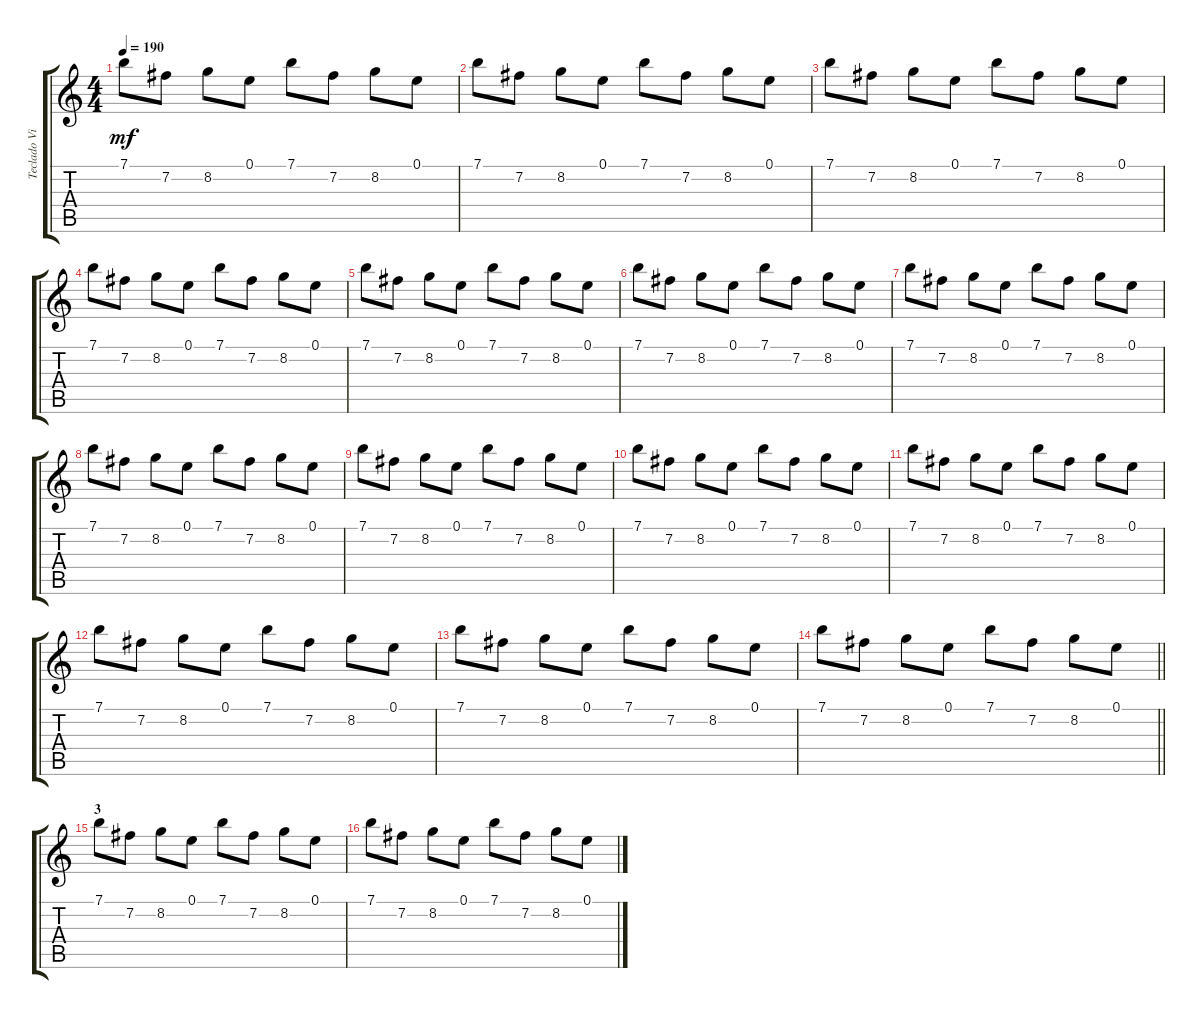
\track ("Teclado Viejo(?)/Mandolina (FX)" "Teclado Vi") {instrument banjo}
\staff {score tabs}
\tuning (E4 B3 G3 D3 A2 E2) {hide}
\displaytranspose 12
\ts (4 4)
\tempo 190
\clef g2
\ks c
7.1.8{dy mf} 7.2.8 8.2.8 0.1.8 7.1.8 7.2.8 8.2.8 0.1.8 |
7.1.8 7.2.8 8.2.8 0.1.8 7.1.8 7.2.8 8.2.8 0.1.8 |
7.1.8 7.2.8 8.2.8 0.1.8 7.1.8 7.2.8 8.2.8 0.1.8 |
7.1.8 7.2.8 8.2.8 0.1.8 7.1.8 7.2.8 8.2.8 0.1.8 |
7.1.8 7.2.8 8.2.8 0.1.8 7.1.8 7.2.8 8.2.8 0.1.8 |
7.1.8 7.2.8 8.2.8 0.1.8 7.1.8 7.2.8 8.2.8 0.1.8 |
7.1.8 7.2.8 8.2.8 0.1.8 7.1.8 7.2.8 8.2.8 0.1.8 |
7.1.8 7.2.8 8.2.8 0.1.8 7.1.8 7.2.8 8.2.8 0.1.8 |
7.1.8 7.2.8 8.2.8 0.1.8 7.1.8 7.2.8 8.2.8 0.1.8 |
7.1.8 7.2.8 8.2.8 0.1.8 7.1.8 7.2.8 8.2.8 0.1.8 |
7.1.8 7.2.8 8.2.8 0.1.8 7.1.8 7.2.8 8.2.8 0.1.8 |
7.1.8 7.2.8 8.2.8 0.1.8 7.1.8 7.2.8 8.2.8 0.1.8 |
7.1.8 7.2.8 8.2.8 0.1.8 7.1.8 7.2.8 8.2.8 0.1.8 |
\barLineRight lightlight
7.1.8 7.2.8 8.2.8 0.1.8 7.1.8 7.2.8 8.2.8 0.1.8 |
\section ("" "3 ")
7.1.8 7.2.8 8.2.8 0.1.8 7.1.8 7.2.8 8.2.8 0.1.8 |
7.1.8 7.2.8 8.2.8 0.1.8 7.1.8 7.2.8 8.2.8 0.1.8
